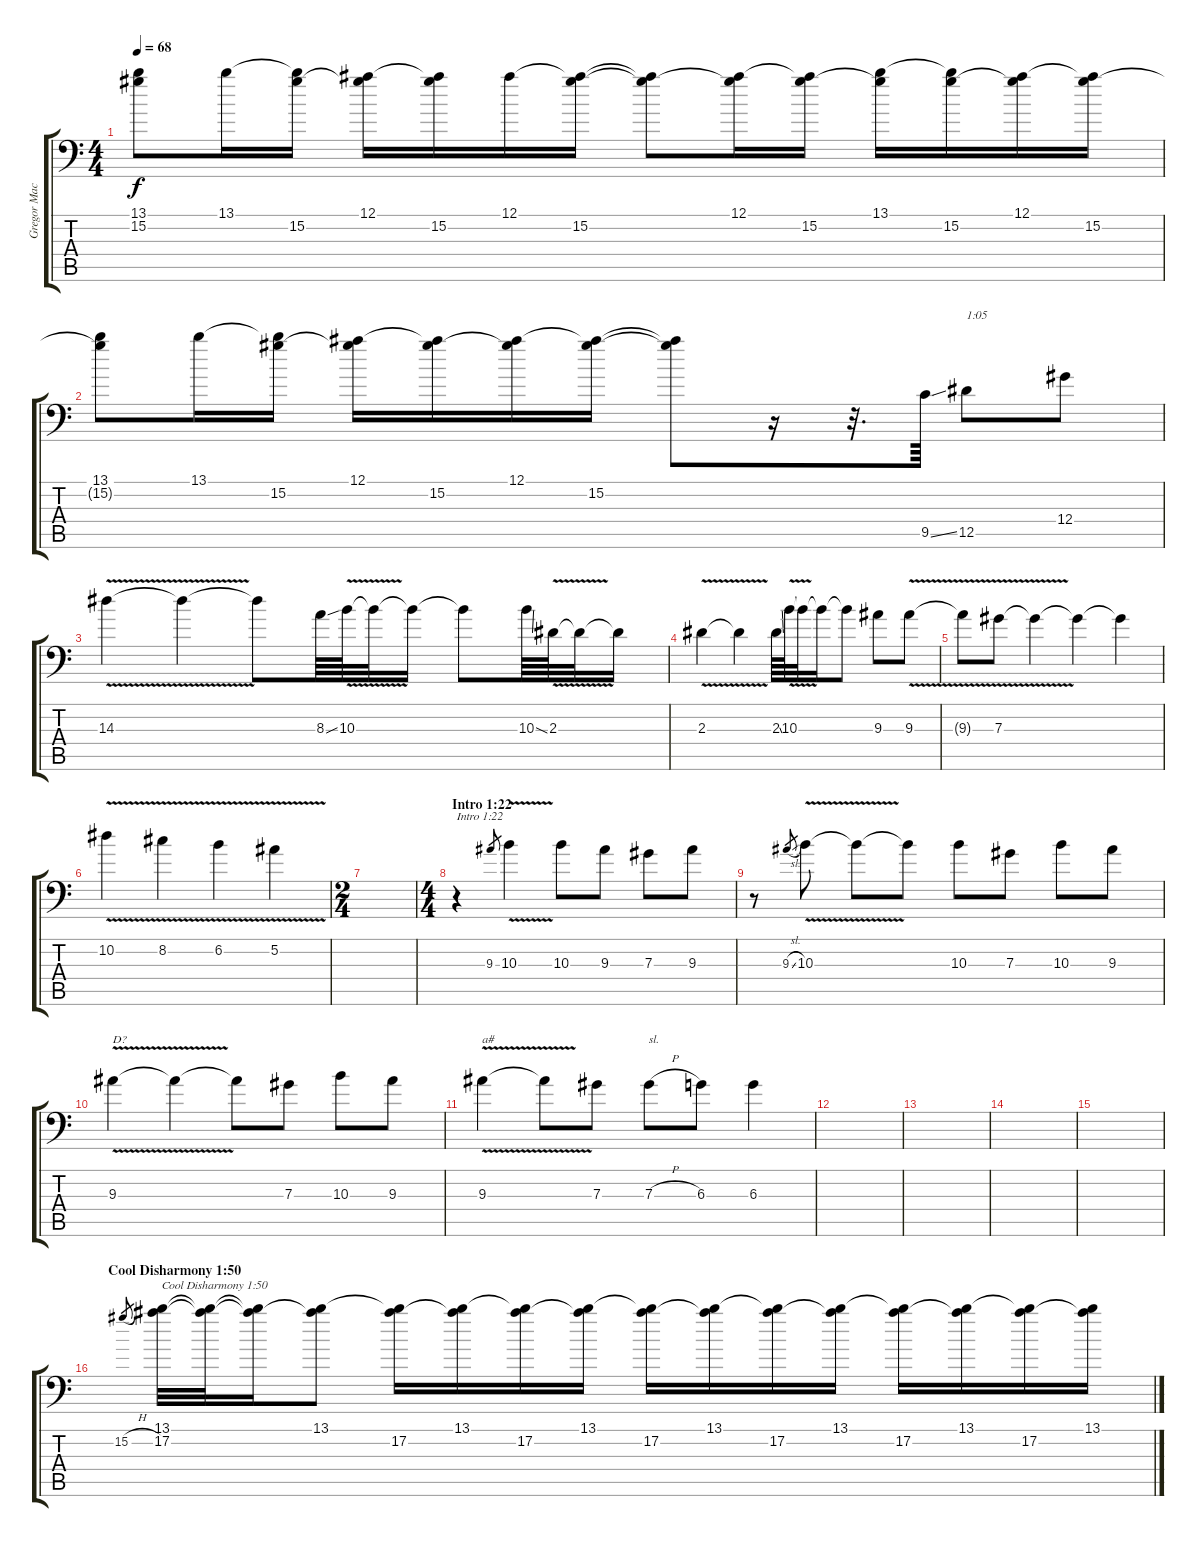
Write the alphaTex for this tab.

\track ("Gregor Mackintosh (A#-Tuning)" "Gregor Mac") {instrument overdrivenguitar}
\staff {score tabs}
\tuning (Bb3 F3 Db3 Ab2 Eb2 Bb1) {hide}
\ts (4 4)
\tempo 68
\clef f4
\ks c
(13.1 15.2{t}).8{dy f} 13.1.16 (13.1{t} 15.2).16 (12.1 15.2{t}).16 (12.1{t} 15.2).16 12.1.16 (12.1{t} 15.2).16 (12.1{t} 15.2{t}).8 (12.1 15.2{t}).16 (12.1{t} 15.2).16 (13.1 15.2{t}).16 (13.1{t} 15.2).16 (12.1 15.2{t}).16 (12.1{t} 15.2).16 |
(13.1 15.2{t}).8 13.1.16 (13.1{t} 15.2).16 (12.1 15.2{t}).16 (12.1{t} 15.2).16 (12.1 15.2{t}).16 (12.1{t} 15.2).16 (12.1{t} 15.2{t}).8 r.16{volume 15 instrument overdrivenguitar} r.32{d} 9.5{ss}.64 12.5.8{txt "1:05"} 12.4.8 |
14.3{v}.4 14.3{t}.4 14.3{t}.8 8.3{ss}.64 10.3{v}.64 10.3{t}.32 10.3{t}.16 10.3{t}.8 10.3{ss}.64 2.3{v}.64 2.3{t}.32 2.3{t}.16 |
2.3{v}.4 2.3{t}.4 2.3{ss}.64 10.3{v}.64 10.3{t}.32 10.3{t}.16 10.3{t}.8 9.3.8 9.3{v}.8 |
9.3{t}.8 7.3{v}.8 7.3{t}.4 7.3{t}.4 7.3{t}.4 |
10.2{v}.4 8.2{v}.4 6.2{v}.4 5.2{v}.4 |
\ts (2 4)
|
\ts (4 4)
\section ("" "Intro 1:22")
r.4{txt "Intro 1:22" volume 13} 9.3.8{gr} 10.3{v}.4 10.3.8 9.3.8 7.3.8 9.3.8 |
r.8 9.3{sl}.8{gr} 10.3{v}.8 10.3{t}.8 10.3{t}.8 10.3.8 7.3.8 10.3.8 9.3.8 |
9.3{v}.4{txt "D?"} 9.3{t}.4 9.3{t}.8 7.3.8 10.3.8 9.3.8 |
9.3{v}.4{txt "a#"} 9.3{t}.8 7.3.8 7.3{h}.8{txt "sl."} 6.3.8 6.3.4 |
|
|
|
|
\section ("" "Cool Disharmony 1:50")
15.2{h}.8{gr} (13.1 17.2).32{txt "Cool Disharmony 1:50"} (13.1{t} 17.2{t}).32 (13.1{t} 17.2{t}).16 (13.1 17.2{t}).8 (13.1{t} 17.2).16 (13.1 17.2{t}).16 (13.1{t} 17.2).16 (13.1 17.2{t}).16 (13.1{t} 17.2).16 (13.1 17.2{t}).16 (13.1{t} 17.2).16 (13.1 17.2{t}).16 (13.1{t} 17.2).16 (13.1 17.2{t}).16 (13.1{t} 17.2).16 (13.1 17.2{t}).16
